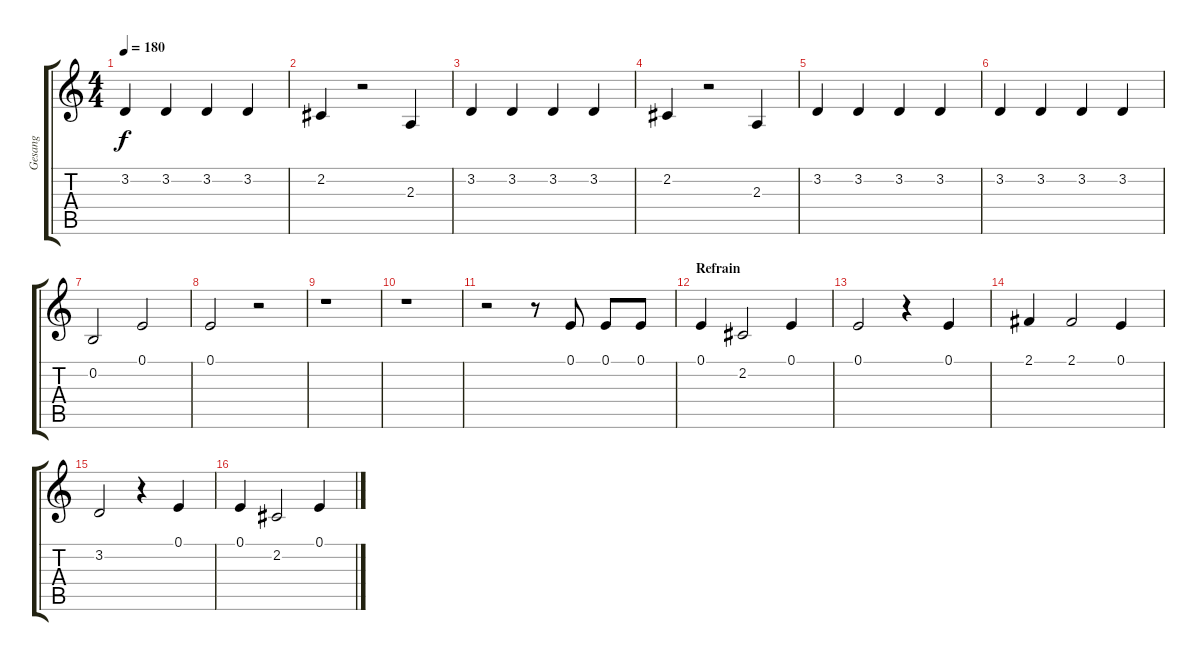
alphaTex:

\track ("Gesang" "Gesang") {instrument altosax}
\staff {score tabs}
\tuning (E4 B3 G3 D3 A2 E2) {hide}
\ts (4 4)
\tempo 180
\clef g2
\ks c
3.2.4{dy f} 3.2.4 3.2.4 3.2.4 |
2.2.4 r.2 2.3.4 |
3.2.4 3.2.4 3.2.4 3.2.4 |
2.2.4 r.2 2.3.4 |
3.2.4 3.2.4 3.2.4 3.2.4 |
3.2.4 3.2.4 3.2.4 3.2.4 |
0.2.2 0.1.2 |
0.1.2 r.2 |
r.1 |
r.1 |
r.2 r.8 0.1.8 0.1.8 0.1.8 |
\section ("" "Refrain")
0.1.4 2.2.2 0.1.4 |
0.1.2 r.4 0.1.4 |
2.1.4 2.1.2 0.1.4 |
3.2.2 r.4 0.1.4 |
0.1.4 2.2.2 0.1.4
